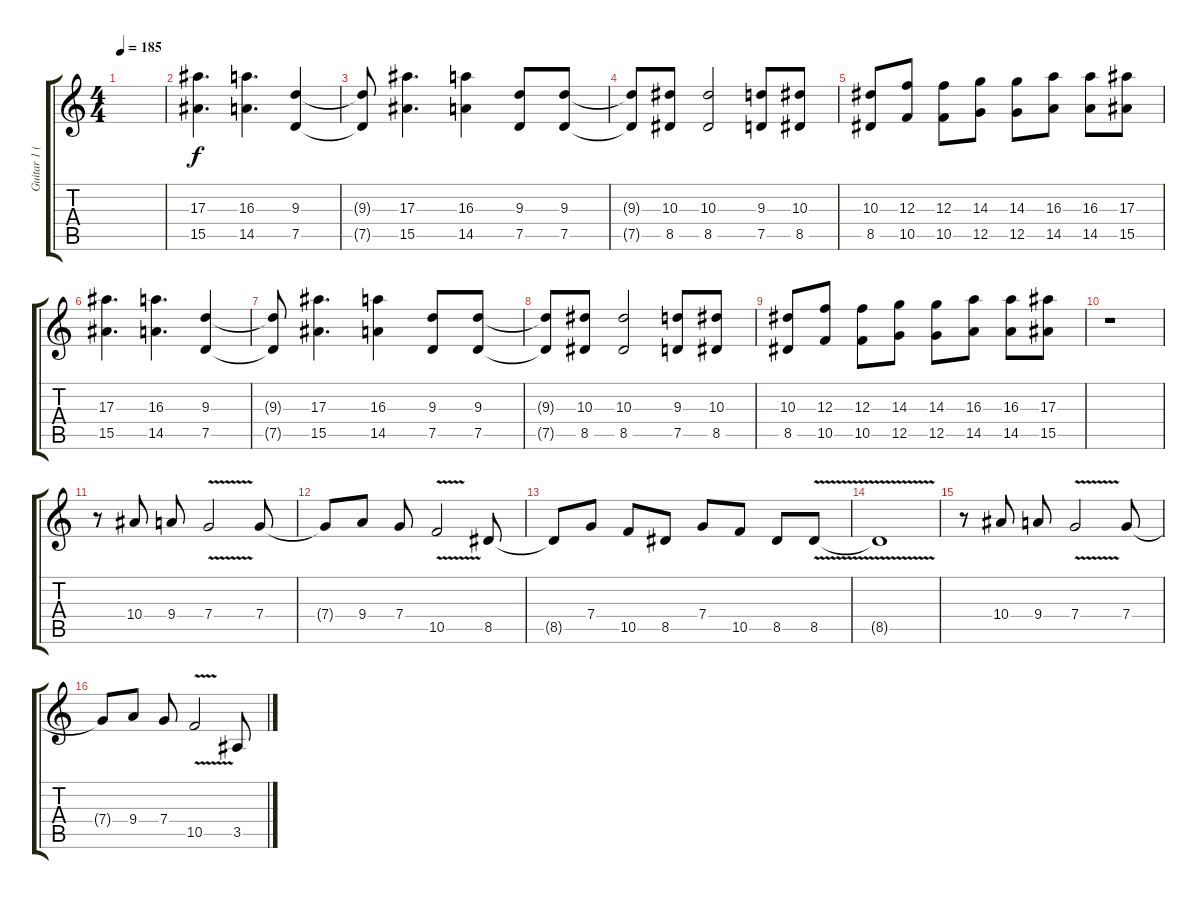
\track ("Guitar 1 (Lead)" "Guitar 1 (") {instrument distortionguitar}
\staff {score tabs}
\tuning (D4 A3 F3 C3 G2 C2) {hide}
\ts (4 4)
\tempo 185
\clef g2
\ks c
|
(17.3 15.5).4{d balance 7} (16.3 14.5).4{d} (9.3 7.5).4 |
(9.3{t} 7.5{t}).8 (17.3 15.5).4{d} (16.3 14.5).4 (9.3 7.5).8 (9.3 7.5).8 |
(9.3{t} 7.5{t}).8 (10.3 8.5).8 (10.3 8.5).2 (9.3 7.5).8 (10.3 8.5).8 |
(10.3 8.5).8 (12.3 10.5).8 (12.3 10.5).8 (14.3 12.5).8 (14.3 12.5).8 (16.3 14.5).8 (16.3 14.5).8 (17.3 15.5).8 |
(17.3 15.5).4{d} (16.3 14.5).4{d} (9.3 7.5).4 |
(9.3{t} 7.5{t}).8 (17.3 15.5).4{d} (16.3 14.5).4 (9.3 7.5).8 (9.3 7.5).8 |
(9.3{t} 7.5{t}).8 (10.3 8.5).8 (10.3 8.5).2 (9.3 7.5).8 (10.3 8.5).8 |
(10.3 8.5).8 (12.3 10.5).8 (12.3 10.5).8 (14.3 12.5).8 (14.3 12.5).8 (16.3 14.5).8 (16.3 14.5).8 (17.3 15.5).8 |
r.1 |
r.8{balance 2} 10.4.8 9.4.8 7.4{v}.2 7.4.8 |
7.4{t}.8 9.4.8 7.4.8 10.5{v}.2 8.5.8 |
8.5{t}.8 7.4.8 10.5.8 8.5.8 7.4.8 10.5.8 8.5.8 8.5{v}.8 |
8.5{t}.1 |
r.8 10.4.8 9.4.8 7.4{v}.2 7.4.8 |
7.4{t}.8 9.4.8 7.4.8 10.5{v}.2 3.5.8
